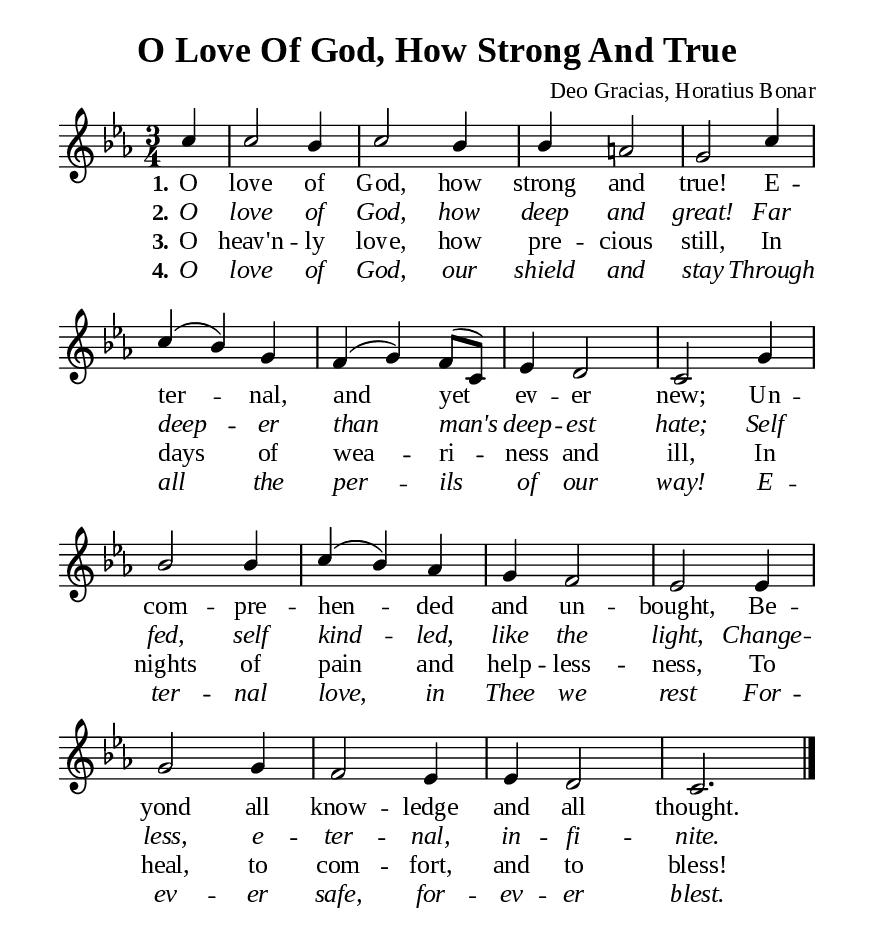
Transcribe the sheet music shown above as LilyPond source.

\version "2.18.2"

\header {
  title = "O Love Of God, How Strong And True"
  composer = "Deo Gracias, Horatius Bonar"
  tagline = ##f
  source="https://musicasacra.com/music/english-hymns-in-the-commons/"
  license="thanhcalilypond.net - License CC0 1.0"
}

global= {
  \key ees \major
  \time 3/4
  \override Score.BarNumber.break-visibility = ##(#f #f #f)
  \override Lyrics.LyricSpace.minimum-distance = #3.0
}

\paper {
  #(set-paper-size "a5")
  top-margin = 10\mm
  bottom-marign = 10\mm
  left-margin = 10\mm
  right-margin = 10\mm
  indent = #0
  #(define fonts
	 (make-pango-font-tree "Liberation Serif"
	 		       "Liberation Serif"
			       "Liberation Serif"
			       (/ 20 20)))
  system-system-spacing = #'((basic-distance . 3) (padding . 3))
}

printItalic = \with {
  \override LyricText.font-shape = #'italic
}

% Verse music
musicVerseSoprano = \relative c'' {
                    \partial 4 c4 |
  %{	01	%} c2 bes4 |
  %{	02	%} c2 bes4 |
  %{	03	%} bes a!2 |
  %{	04	%} g2 c4 |
  %{	05	%} c (bes) g |
  %{	06	%} f (g) f8 (c) |
  %{	07	%} ees4 d2 |
  %{	08	%} c g'4 |
  %{	09	%} bes2 bes4 |
  %{	10	%} c (bes) aes |
  %{	11	%} g f2 |
  %{	12	%} ees2 ees4 |
  %{	13	%} g2 g4 |
  %{	14	%} f2 ees4 |
  %{	15	%} ees d2 |
                    c2. \bar "|."
}

% Verse lyrics
verseOne = \lyricmode {
  \set stanza = #"1."
  O love of God, how strong and true!
  E -- ter -- nal, and yet ev -- er new;
  Un -- com -- pre -- hen -- ded and un -- bought,
  Be -- yond all know -- ledge and all thought.
}

verseTwo = \lyricmode {
  \set stanza = #"2."
  O love of God, how deep and great!
  Far deep -- er than man's deep -- est hate;
  Self  fed, self kind -- led, like the light,
  Change -- less, e -- ter -- nal, in -- fi -- nite.
}

verseThree = \lyricmode {
  \set stanza = #"3."
  O heav'n -- ly love, how pre -- cious still,
  In days of wea -- ri -- ness and ill,
  In nights of pain and help -- less -- ness,
  To heal, to com -- fort, and to bless!
}

verseFour = \lyricmode {
  \set stanza = #"4."
  O love of God, our shield and stay
  Through all the per -- ils of our way!
  E -- ter -- nal love, in Thee we rest
  For -- ev -- er safe, for -- ev -- er blest.
}

% Layout
\score {
    \new ChoirStaff <<
      \new Staff <<
        \clef "treble"
        \new Voice = "sopranos" { \global \stemUp \slurUp \musicVerseSoprano }
      >>
      \new Lyrics \lyricsto sopranos \verseOne
      \new Lyrics \printItalic \lyricsto sopranos \verseTwo
      \new Lyrics \lyricsto sopranos \verseThree
      \new Lyrics \printItalic \lyricsto sopranos \verseFour
    >>
}
